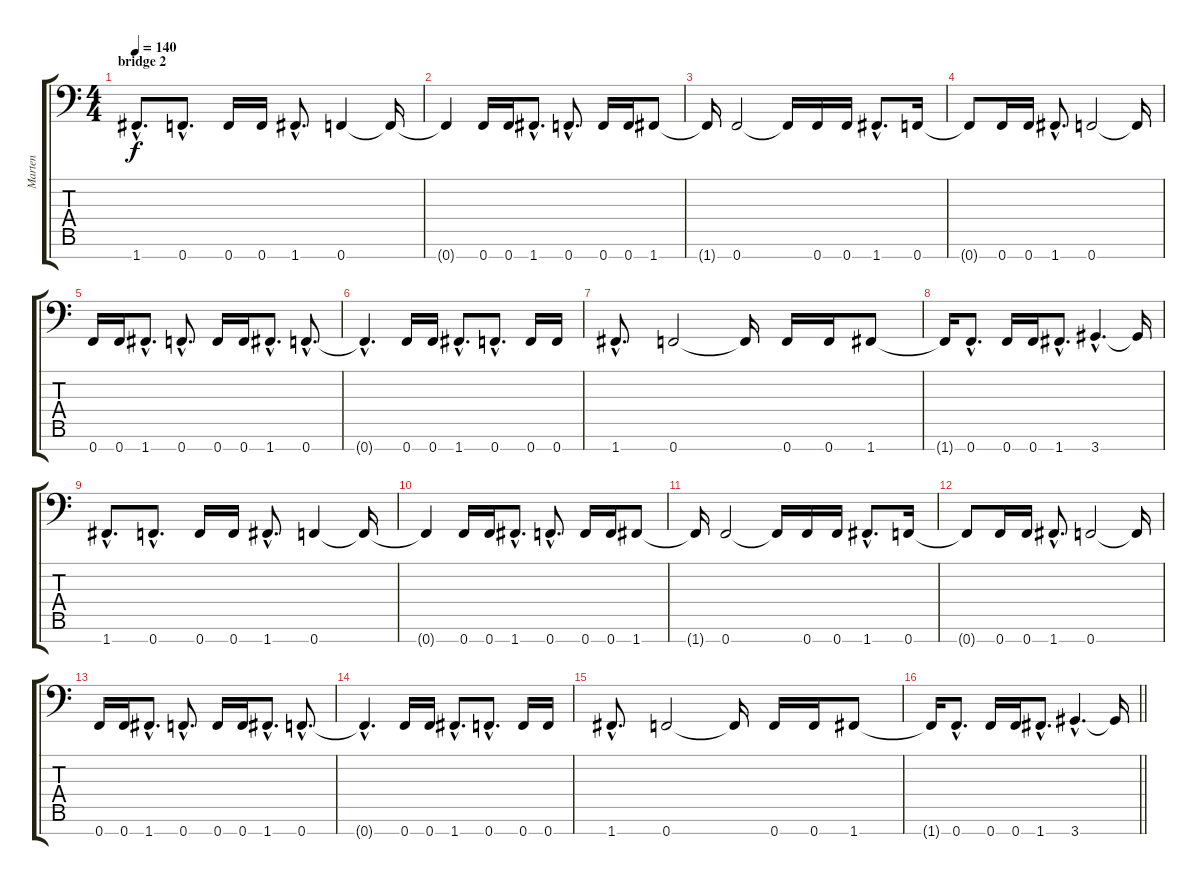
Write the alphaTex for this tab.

\track ("Marten" "Marten") {instrument distortionguitar}
\staff {score tabs}
\tuning (Bb3 Gb3 Db3 Ab2 Eb2 Bb1 F1) {hide}
\ts (4 4)
\section ("" "bridge 2")
\tempo 140
\clef f4
\ks c
1.7{hac}.8{d dy f} 0.7{hac}.8{d} 0.7.16 0.7.16 1.7{hac}.8{d} 0.7.4 0.7{t}.16 |
0.7{t}.4 0.7.16 0.7.16 1.7{hac}.8{d} 0.7{hac}.8{d} 0.7.16 0.7.16 1.7.8 |
1.7{t}.16 0.7.2 0.7{t}.16 0.7.16 0.7.16 1.7{hac}.8{d} 0.7.16 |
0.7{t}.8 0.7.16 0.7.16 1.7{hac}.8{d} 0.7.2 0.7{t}.16 |
0.7.16 0.7.16 1.7{hac}.8{d} 0.7{hac}.8{d} 0.7.16 0.7.16 1.7{hac}.8{d} 0.7{hac}.8{d} |
0.7{hac t}.4{d} 0.7.16 0.7.16 1.7{hac}.8{d} 0.7{hac}.8{d} 0.7.16 0.7.16 |
1.7{hac}.8{d} 0.7.2 0.7{t}.16 0.7.16 0.7.16 1.7.8 |
1.7{t}.16 0.7{hac}.8{d} 0.7.16 0.7.16 1.7{hac}.8{d} 3.7{hac}.4{d} 3.7{t}.16 |
1.7{hac}.8{d} 0.7{hac}.8{d} 0.7.16 0.7.16 1.7{hac}.8{d} 0.7.4 0.7{t}.16 |
0.7{t}.4 0.7.16 0.7.16 1.7{hac}.8{d} 0.7{hac}.8{d} 0.7.16 0.7.16 1.7.8 |
1.7{t}.16 0.7.2 0.7{t}.16 0.7.16 0.7.16 1.7{hac}.8{d} 0.7.16 |
0.7{t}.8 0.7.16 0.7.16 1.7{hac}.8{d} 0.7.2 0.7{t}.16 |
0.7.16 0.7.16 1.7{hac}.8{d} 0.7{hac}.8{d} 0.7.16 0.7.16 1.7{hac}.8{d} 0.7{hac}.8{d} |
0.7{hac t}.4{d} 0.7.16 0.7.16 1.7{hac}.8{d} 0.7{hac}.8{d} 0.7.16 0.7.16 |
1.7{hac}.8{d} 0.7.2 0.7{t}.16 0.7.16 0.7.16 1.7.8 |
\barLineRight lightlight
1.7{t}.16 0.7{hac}.8{d} 0.7.16 0.7.16 1.7{hac}.8{d} 3.7{hac}.4{d} 3.7{t}.16
